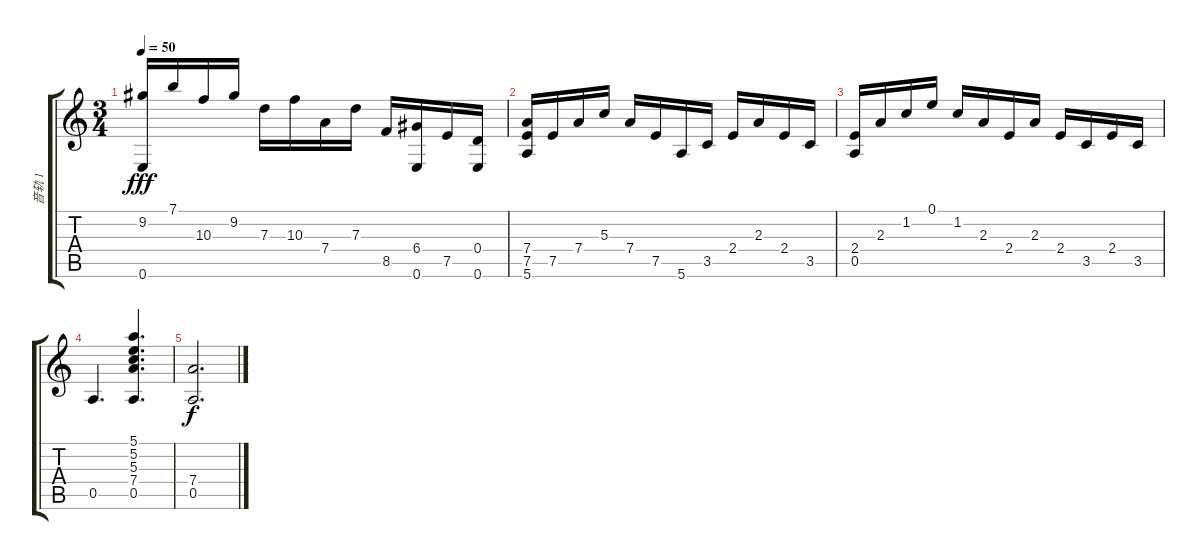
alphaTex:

\track ("音轨 1" "音轨 1") {instrument acousticguitarnylon}
\staff {score tabs}
\tuning (E4 B3 G3 D3 A2 E2) {hide}
\ts (3 4)
\tempo 50
\clef g2
\ks c
(9.2 0.6).16{dy fff} 7.1.16 10.3.16 9.2.16{txt ""} 7.3.16 10.3.16 7.4.16 7.3.16 8.5.16 (6.4 0.6).16 7.5.16 (0.4 0.6).16 |
(7.4 7.5 5.6).16 7.5.16 7.4.16 5.3.16 7.4.16 7.5.16 5.6.16 3.5.16 2.4.16 2.3.16 2.4.16 3.5.16 |
(2.4 0.5).16 2.3.16 1.2.16 0.1.16 1.2.16 2.3.16 2.4.16 2.3.16 2.4.16 3.5.16 2.4.16 3.5.16 |
0.5.4{d} (5.1 5.2 5.3 7.4 0.5).4{d} |
(7.4 0.5).2{d dy f}
